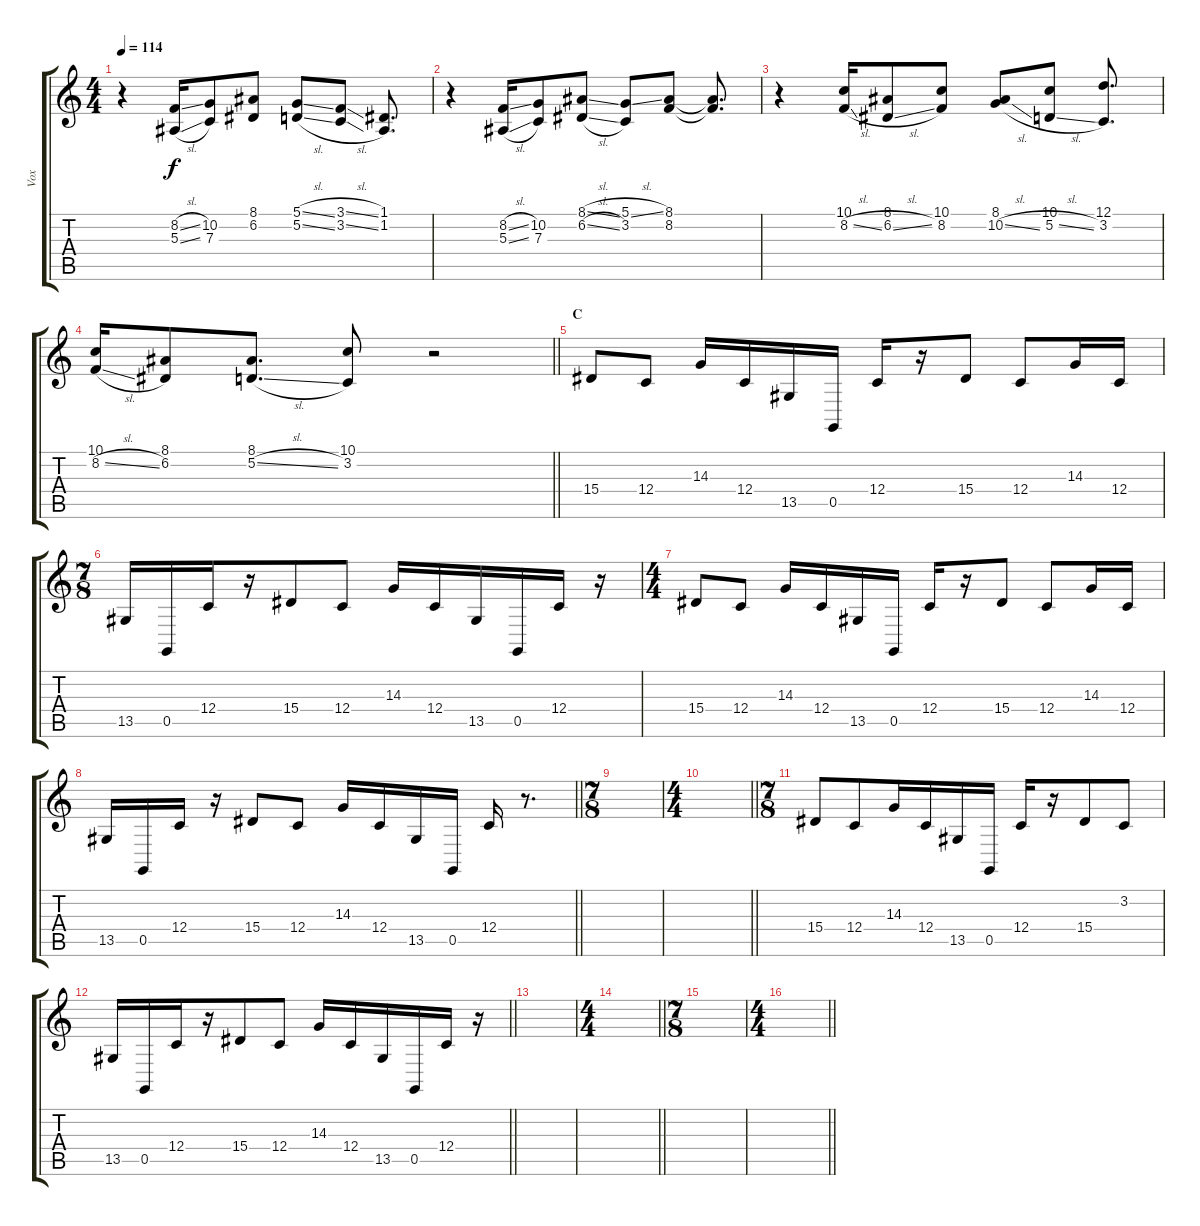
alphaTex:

\track ("Vox" "Vox") {instrument lead2sawtooth}
\staff {score tabs}
\tuning (D4 A3 F3 C3 G2 C2) {hide}
\ts (4 4)
\tempo 114
\clef g2
\ks c
r.4{dy f} (8.2{sl} 5.3{sl}).16 (10.2 7.3).8 (8.1 6.2).8 (5.1{sl} 5.2{sl}).8 (3.1{sl} 3.2{sl}).8 (1.1 1.2).8{d} |
r.4 (8.2{sl} 5.3{sl}).16 (10.2 7.3).8 (8.1{sl} 6.2{sl}).8 (5.1{sl} 3.2).8 (8.1 8.2).8 (8.1{t} 8.2{t}).8{d} |
r.4 (10.1 8.2{sl}).16 (8.1 6.2{sl}).8 (10.1 8.2).8 (8.1 10.2{sl}).8 (10.1 5.2{sl}).8 (12.1 3.2).8{d} |
\barLineRight lightlight
(10.1 8.2{sl}).16 (8.1 6.2).8 (8.1 5.2{sl}).8{d} (10.1 3.2).8 r.2 |
\section ("" "C")
15.4.8 12.4.8 14.3.16 12.4.16 13.5.16 0.5.16 12.4.16 r.16 15.4.8 12.4.8 14.3.16 12.4.16 |
\ts (7 8)
13.5.16 0.5.16 12.4.16 r.16 15.4.8 12.4.8 14.3.16 12.4.16 13.5.16 0.5.16 12.4.16 r.16 |
\ts (4 4)
15.4.8 12.4.8 14.3.16 12.4.16 13.5.16 0.5.16 12.4.16 r.16 15.4.8 12.4.8 14.3.16 12.4.16 |
\barLineRight lightlight
13.5.16 0.5.16 12.4.16 r.16 15.4.8 12.4.8 14.3.16 12.4.16 13.5.16 0.5.16 12.4.16 r.8{d} |
\ts (7 8)
|
\ts (4 4)
\barLineRight lightlight
|
\ts (7 8)
15.4.8 12.4.8 14.3.16 12.4.16 13.5.16 0.5.16 12.4.16 r.16 15.4.8 3.2.8 |
\barLineRight lightlight
13.5.16 0.5.16 12.4.16 r.16 15.4.8 12.4.8 14.3.16 12.4.16 13.5.16 0.5.16 12.4.16 r.16 |
|
\ts (4 4)
\barLineRight lightlight
|
\ts (7 8)
|
\ts (4 4)
\barLineRight lightlight
